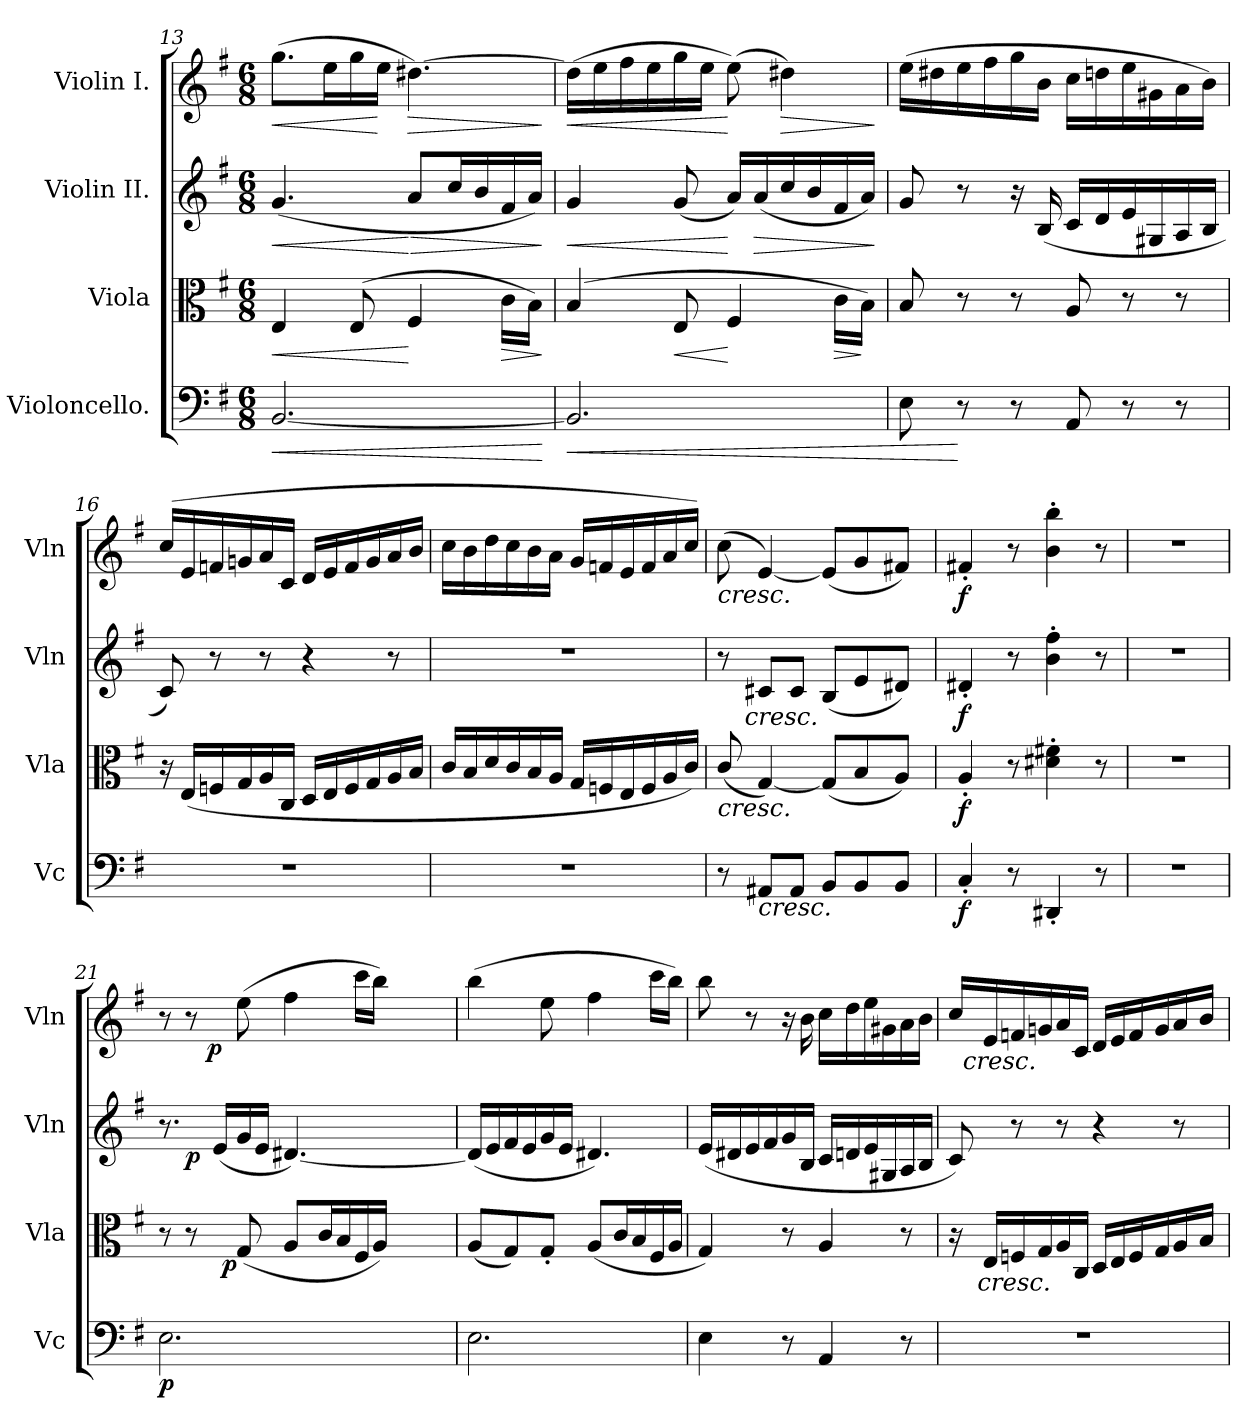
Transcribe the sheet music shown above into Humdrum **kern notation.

**kern	**dynam	**kern	**dynam	**kern	**dynam	**kern	**dynam
*part4	*part4	*part3	*part3	*part2	*part2	*part1	*part1
*staff4	*staff4	*staff3	*staff3	*staff2	*staff2	*staff1	*staff1
*I"Violoncello.	*	*I"Viola	*	*I"Violin II.	*	*I"Violin I.	*
*I'Vc	*	*I'Vla	*	*I'Vln	*	*I'Vln	*
*clefF4	*	*clefC3	*	*clefG2	*	*clefG2	*
*k[f#]	*	*k[f#]	*	*k[f#]	*	*k[f#]	*
*e:	*	*e:	*	*e:	*	*e:	*
*M6/8	*	*M6/8	*	*M6/8	*	*M6/8	*
=13	=13	=13	=13	=13	=13	=13	=13
!	!LO:HP:b	!	!	!	!	!	!
!	!LO:HP:n=1:b	!	!LO:HP:b	!	!LO:HP:b	!	!LO:HP:b
[2.BB/	< >	4E/	<	(<4.g/	<	(>8.gg\L	<
.	.	.	.	.	.	16ee\L	.
.	.	(<8E/	.	.	.	16gg\	.
.	.	.	.	.	.	16ee\JJ	[
!	!	!	!	!	!LO:HP:n=1:b	!	!LO:HP:b
.	.	4F#/	[	8a/L	[ >	[4.dd#X\)	>
.	.	.	.	16cc/L	.	.	.
.	.	.	.	16b/	.	.	.
!	!	!	!LO:HP:b	!	!	!	!
.	.	16c\LL	>	16f#/	.	.	.
.	.	16B\JJ)	.	16a/JJ)	.	.	.
.	[	.	]	.	]	.	]
=14	=14	=14	=14	=14	=14	=14	=14
!	!LO:HP:b	!	!	!	!	!	!
!	!LO:HP:n=1:b	!	!	!	!LO:HP:b	!	!LO:HP:b
2.BB/]	< >	(<4B/	.	4g/	<	(>16dd#\LL]	<
.	.	.	.	.	.	16ee\	.
.	.	.	.	.	.	16ff#\	.
.	.	.	.	.	.	16ee\	.
!	!	!	!LO:HP:b	!	!	!	!
.	.	8E/	<	(<8g/	.	16gg\	.
.	.	.	.	.	.	16ee\JJ	.
.	.	4F#/	[	16a/LL)	[	(>8ee\)	[
!	!	!	!	!	!LO:HP:b	!	!
.	.	.	.	(<16a/	>	.	.
!	!	!	!	!	!	!	!LO:HP:b
.	.	.	.	16cc/	.	4dd#X\)	>
.	.	.	.	16b/	.	.	.
!	!	!	!LO:HP:b	!	!	!	!
.	.	16c\LL	>	16f#/	.	.	.
.	.	16B\JJ)	]	16a/JJ)	.	.	.
.	]	.	.	.	]	.	]
=15	=15	=15	=15	=15	=15	=15	=15
8E\	.	8B/	.	8g/	.	(>16ee\LL	.
.	.	.	.	.	.	16dd#X\	.
8r	[	8r	.	8r	.	16ee\	.
.	.	.	.	.	.	16ff#\	.
8r	]	8r	.	16r	.	16gg\	.
.	.	.	.	(<16B/	.	16b\JJ	.
8AA/	.	8A/	.	16c/LL	.	16cc\LL	.
.	.	.	.	16d/	.	16ddn\	.
8r	.	8r	.	16e/	.	16ee\	.
.	.	.	.	16G#X/	.	16g#X\	.
8r	.	8r	.	16A/	.	16a\	.
.	.	.	.	16B/JJ	.	16b\JJ)	.
=16	=16	=16	=16	=16	=16	=16	=16
2.r	.	16r	.	8c/)	.	(>16cc/LL	.
.	.	(<16E/LL	.	.	.	16e/	.
.	.	16Fn/	.	8r	.	16fn/	.
.	.	16G/	.	.	.	16gn/	.
.	.	16A/	.	8r	.	16a/	.
.	.	16C/JJ	.	.	.	16c/JJ	.
.	.	16D/LL	.	4r	.	16d/LL	.
.	.	16E/	.	.	.	16e/	.
.	.	16F/	.	.	.	16f/	.
.	.	16G/	.	.	.	16g/	.
.	.	16A/	.	8r	.	16a/	.
.	.	16B/JJ	.	.	.	16b/JJ	.
!!LO:PB:g=z
=17	=17	=17	=17	=17	=17	=17	=17
2.r	.	16c/LL	.	2.r	.	16cc\LL	.
.	.	16B/	.	.	.	16b\	.
.	.	16d/	.	.	.	16dd\	.
.	.	16c/	.	.	.	16cc\	.
.	.	16B/	.	.	.	16b\	.
.	.	16A/JJ	.	.	.	16a\JJ	.
.	.	16G/LL	.	.	.	16g/LL	.
.	.	16Fn/	.	.	.	16fn/	.
.	.	16E/	.	.	.	16e/	.
.	.	16F/	.	.	.	16f/	.
.	.	16A/	.	.	.	16a/	.
.	.	16c/JJ)	.	.	.	16cc/JJ)	.
=18	=18	=18	=18	=18	=18	=18	=18
!	!	!	!	!	!	!LO:TX:b:i:t=cresc.	!
!	!	!LO:TX:b:i:t=cresc.	!	!	!	!	!
*	*	*	*	*^	*	*	*
8r	.	(<8c/	.	8r	16.ryy	.	(>8cc\	.
!	!	!	!	!	!LO:TX:b:i:t=cresc.	!	!	!
.	.	.	.	.	2ryy	.	.	.
!LO:TX:b:i:t=cresc.	!	!	!	!	!	!	!	!
8AA#X/L	.	[4G/)	.	8c#X/L	.	.	[4e/)	.
8AA#/J	.	.	.	8c#/J	.	.	.	.
8BB/L	.	(<8G/L]	.	(<8B/L	.	.	(<8e/L]	.
8BB/	.	8B/	.	8e/	.	.	8g/	.
.	.	.	.	.	8ryy	.	.	.
8BB/J	.	8A/J)	.	8d#X/J)	.	.	8f#X/J)	.
.	.	.	.	.	32ryy	.	.	.
=19	=19	=19	=19	=19	=19	=19	=19	=19
!	!LO:DY:b	!	!LO:DY:b	!	!	!LO:DY:b	!	!LO:DY:b
*	*	*	*	*v	*v	*	*	*
4C'</	f	4A'</	f	4d#X'</	f	4f#X'</	f
8r	.	8r	.	8r	.	8r	.
4DD#X'</	.	4d#X\'> 4f#X\'>	.	4b\'> 4ff#\'>	.	4b\'> 4bb\'>	.
8r	.	8r	.	8r	.	8r	.
=20	=20	=20	=20	=20	=20	=20	=20
2.r	.	2.r	.	2.r	.	2.r	.
=21	=21	=21	=21	=21	=21	=21	=21
!	!LO:DY:b	!	!	!	!	!	!
*	*	*^	*	*^	*	*^	*
2.E\	p	8r	8ryy	.	8.r	8ryy	.	8r	8ryy	.
!	!	!	!	!	!	!	!LO:DY:b	!	!	!
.	.	8r	16ryy	.	.	2ryy	p	8r	32ryy	.
.	.	.	.	.	.	.	.	.	64ryy	.
.	.	.	.	.	.	.	.	.	512ryy	.
.	.	.	.	.	.	.	.	.	1024ryy	.
.	.	.	.	.	.	.	.	.	4096ryy	.
!	!	!	!	!	!	!	!	!	!	!LO:DY:b
.	.	.	.	.	.	.	.	.	2ryy	p
.	.	.	128ryy	.	(<16e/LL	.	.	.	.	.
.	.	.	256ryy	.	.	.	.	.	.	.
.	.	.	1024ryy	.	.	.	.	.	.	.
!	!	!	!	!LO:DY:b	!	!	!	!	!	!
.	.	.	2ryy	p	.	.	.	.	.	.
.	.	(<8G/	.	.	16g/	.	.	(>8ee\	.	.
.	.	.	.	.	16e/JJ	.	.	.	.	.
.	.	8A/L	.	.	[4.d#X/)	.	.	4ff#\	.	.
.	.	16c/L	.	.	.	.	.	.	.	.
.	.	16B/	.	.	.	.	.	.	.	.
.	.	16F#/	.	.	.	8ryy	.	16ccc\LL	.	.
.	.	.	.	.	.	.	.	.	16ryy	.
.	.	16A/JJ)	.	.	.	.	.	16bb\JJ)	.	.
.	.	.	32ryy	.	.	.	.	.	.	.
.	.	.	64ryy	.	.	.	.	.	.	.
.	.	.	.	.	.	.	.	.	128ryy	.
.	.	.	.	.	.	.	.	.	256ryy	.
.	.	.	512.ryy	.	.	.	.	.	.	.
.	.	.	.	.	.	.	.	.	2048.ryy	.
*	*	*v	*v	*	*	*	*	*v	*v	*
*	*	*	*	*v	*v	*	*	*
=22	=22	=22	=22	=22	=22	=22	=22
2.E\	.	(<8A/L	.	(<16d#/LL]	.	(>4bb\	.
.	.	.	.	16e/	.	.	.
.	.	8G/)	.	16f#/	.	.	.
.	.	.	.	16e/	.	.	.
.	.	8G'</J	.	16g/	.	8ee\	.
.	.	.	.	16e/JJ	.	.	.
.	.	(<8A/L	.	4.d#X/)	.	4ff#\	.
.	.	16c/L	.	.	.	.	.
.	.	16B/	.	.	.	.	.
.	.	16F#/	.	.	.	16ccc\LL	.
.	.	16A/JJ	.	.	.	16bb\JJ)	.
=23	=23	=23	=23	=23	=23	=23	=23
4E\	.	4G/)	.	(<16e/LL	.	8bb\	.
.	.	.	.	16d#X/	.	.	.
.	.	.	.	16e/	.	8r	.
.	.	.	.	16f#/	.	.	.
8r	.	8r	.	16g/	.	16r	.
.	.	.	.	16B/JJ	.	16b\	.
4AA/	.	4A/	.	16c/LL	.	16cc\LL	.
.	.	.	.	16dn/	.	16dd\	.
.	.	.	.	16e/	.	16ee\	.
.	.	.	.	16G#X/	.	16g#X\	.
8r	.	8r	.	16A/	.	16a\	.
.	.	.	.	16B/JJ	.	16b\JJ	.
!!LO:LB:g=z
=24	=24	=24	=24	=24	=24	=24	=24
*	*	*^	*	*	*	*^	*
2.r	.	16r	32ryy	.	8c/)	.	16cc/LL	64ryy	.
.	.	.	.	.	.	.	.	128ryy	.
.	.	.	.	.	.	.	.	1024.ryy	.
!	!	!	!	!	!	!	!	!LO:TX:b:i:t=cresc.	!
.	.	.	.	.	.	.	.	2ryy	.
.	.	.	64ryy	.	.	.	.	.	.
.	.	.	512..ryy	.	.	.	.	.	.
!	!	!	!LO:TX:b:i:t=cresc.	!	!	!	!	!	!
.	.	.	2ryy	.	.	.	.	.	.
.	.	16E/LL	.	.	.	.	16e/	.	.
.	.	16Fn/	.	.	8r	.	16fn/	.	.
.	.	16G/	.	.	.	.	16gn/	.	.
.	.	16A/	.	.	8r	.	16a/	.	.
.	.	16C/JJ	.	.	.	.	16c/JJ	.	.
.	.	16D/LL	.	.	4r	.	16d/LL	.	.
.	.	16E/	.	.	.	.	16e/	.	.
.	.	16F/	.	.	.	.	16f/	.	.
.	.	.	.	.	.	.	.	8ryy	.
.	.	.	8ryy	.	.	.	.	.	.
.	.	16G/	.	.	.	.	16g/	.	.
.	.	16A/	.	.	8r	.	16a/	.	.
.	.	.	.	.	.	.	.	16ryy	.
.	.	.	16ryy	.	.	.	.	.	.
.	.	16B/JJ	.	.	.	.	16b/JJ	.	.
.	.	.	.	.	.	.	.	32ryy	.
.	.	.	128ryy	.	.	.	.	.	.
.	.	.	.	.	.	.	.	256ryy	.
.	.	.	256ryy	.	.	.	.	.	.
.	.	.	.	.	.	.	.	512ryy	.
.	.	.	2048ryy	.	.	.	.	2048ryy	.
*	*	*v	*v	*	*	*	*v	*v	*
=	=	=	=	=	=	=	=
*-	*-	*-	*-	*-	*-	*-	*-
